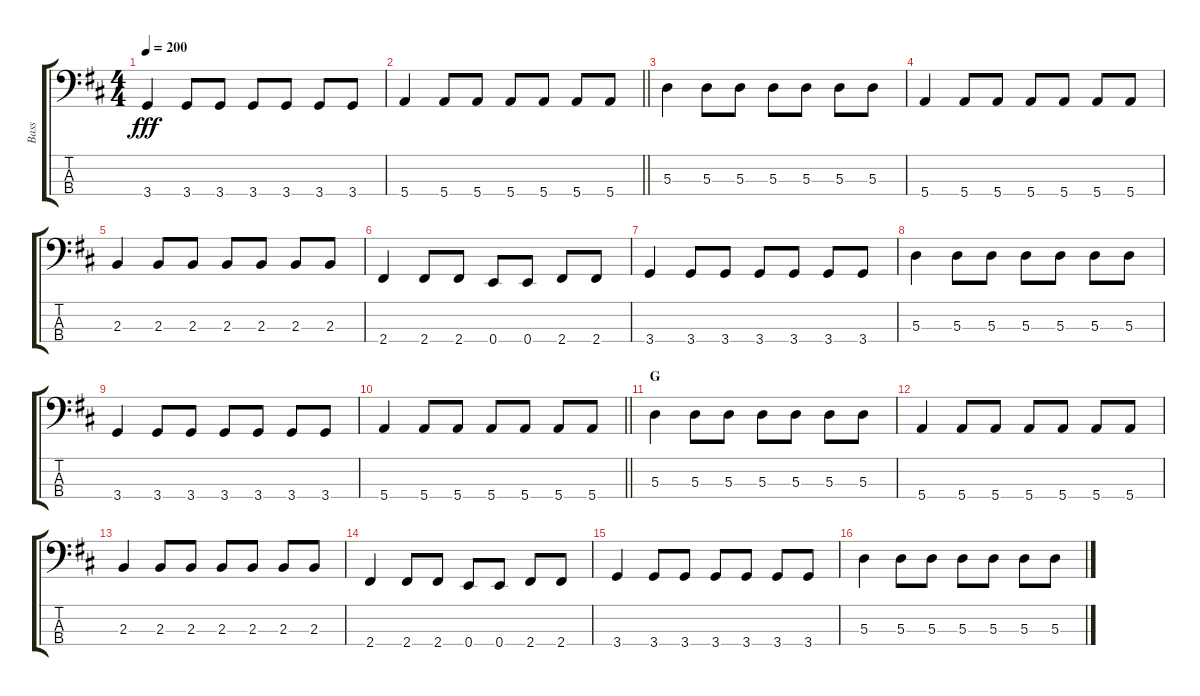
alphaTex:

\track ("Bass" "Bass") {instrument electricbasspick}
\staff {score tabs}
\tuning (G2 D2 A1 E1) {hide}
\ts (4 4)
\tempo 200
\clef f4
\ks d
3.4.4{dy fff} 3.4.8 3.4.8 3.4.8 3.4.8 3.4.8 3.4.8 |
\barLineRight lightlight
5.4.4 5.4.8 5.4.8 5.4.8 5.4.8 5.4.8 5.4.8 |
5.3.4 5.3.8 5.3.8 5.3.8 5.3.8 5.3.8 5.3.8 |
5.4.4 5.4.8 5.4.8 5.4.8 5.4.8 5.4.8 5.4.8 |
2.3.4 2.3.8 2.3.8 2.3.8 2.3.8 2.3.8 2.3.8 |
2.4.4 2.4.8 2.4.8 0.4.8 0.4.8 2.4.8 2.4.8 |
3.4.4 3.4.8 3.4.8 3.4.8 3.4.8 3.4.8 3.4.8 |
5.3.4 5.3.8 5.3.8 5.3.8 5.3.8 5.3.8 5.3.8 |
3.4.4 3.4.8 3.4.8 3.4.8 3.4.8 3.4.8 3.4.8 |
\barLineRight lightlight
5.4.4 5.4.8 5.4.8 5.4.8 5.4.8 5.4.8 5.4.8 |
\section ("" "G")
5.3.4 5.3.8 5.3.8 5.3.8 5.3.8 5.3.8 5.3.8 |
5.4.4 5.4.8 5.4.8 5.4.8 5.4.8 5.4.8 5.4.8 |
2.3.4 2.3.8 2.3.8 2.3.8 2.3.8 2.3.8 2.3.8 |
2.4.4 2.4.8 2.4.8 0.4.8 0.4.8 2.4.8 2.4.8 |
3.4.4 3.4.8 3.4.8 3.4.8 3.4.8 3.4.8 3.4.8 |
5.3.4 5.3.8 5.3.8 5.3.8 5.3.8 5.3.8 5.3.8
